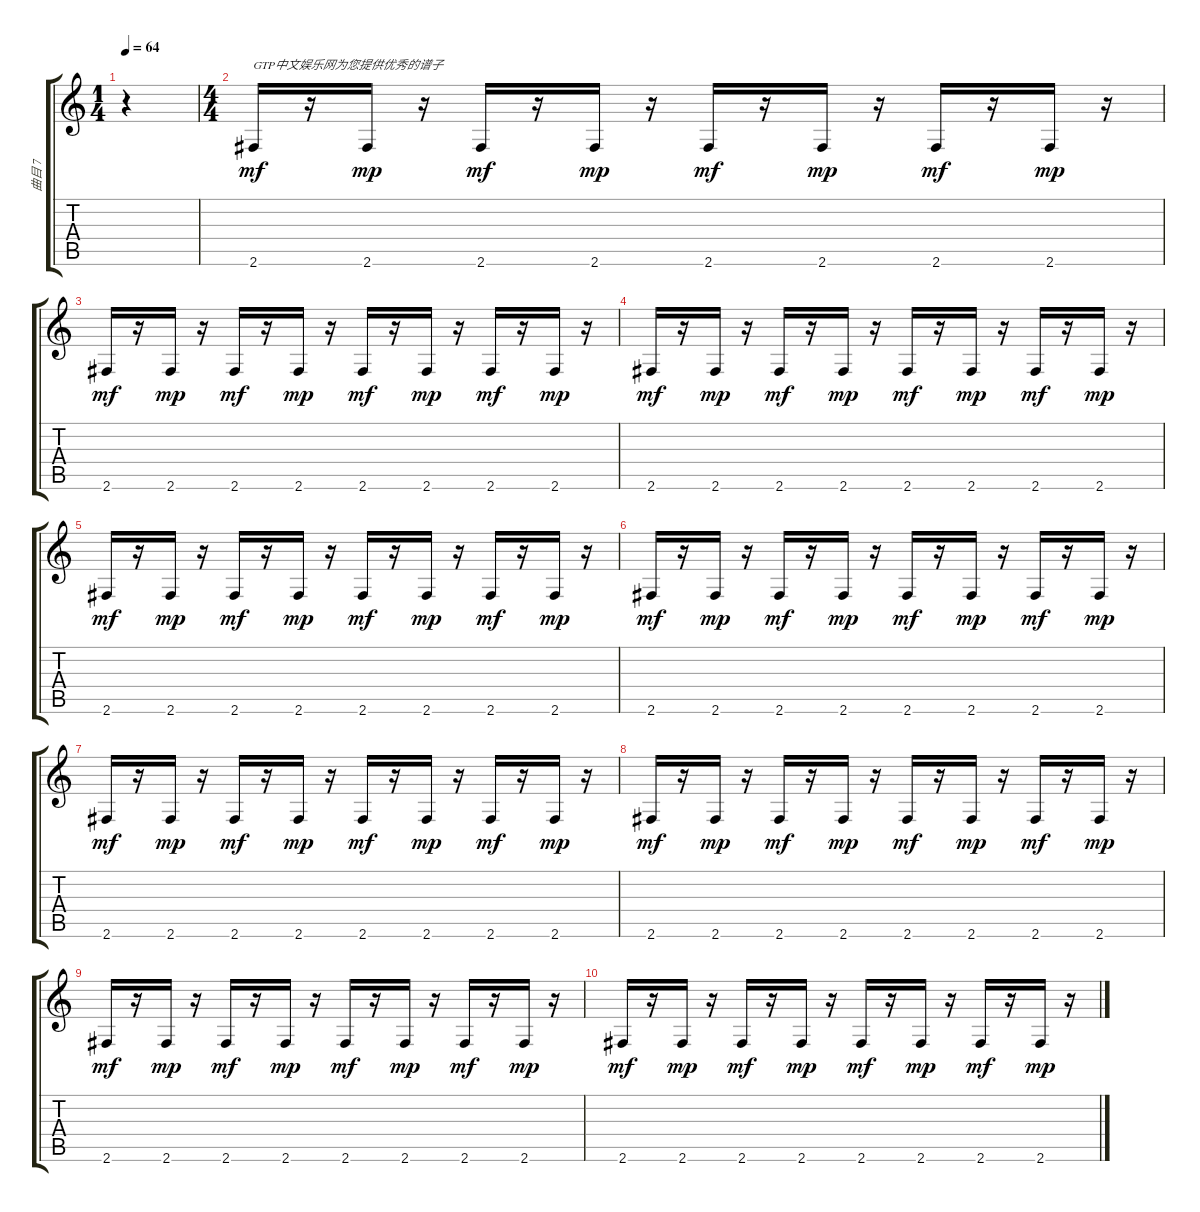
\track ("曲目 7" "曲目 7") {instrument acousticguitarnylon}
\staff {score tabs}
\tuning (E4 B3 G3 D3 A2 E2) {hide}
\ts (1 4)
\tempo 64
\clef g2
\ks c
r.4{dy mf instrument acousticguitarnylon} |
\ts (4 4)
2.6.16{txt "GTP中文娱乐网为您提供优秀的谱子"} r.16 2.6.16{dy mp} r.16 2.6.16{dy mf} r.16 2.6.16{dy mp} r.16 2.6.16{dy mf} r.16 2.6.16{dy mp} r.16 2.6.16{dy mf} r.16 2.6.16{dy mp} r.16 |
2.6.16{dy mf} r.16 2.6.16{dy mp} r.16 2.6.16{dy mf} r.16 2.6.16{dy mp} r.16 2.6.16{dy mf} r.16 2.6.16{dy mp} r.16 2.6.16{dy mf} r.16 2.6.16{dy mp} r.16 |
2.6.16{dy mf} r.16 2.6.16{dy mp} r.16 2.6.16{dy mf} r.16 2.6.16{dy mp} r.16 2.6.16{dy mf} r.16 2.6.16{dy mp} r.16 2.6.16{dy mf} r.16 2.6.16{dy mp} r.16 |
2.6.16{dy mf} r.16 2.6.16{dy mp} r.16 2.6.16{dy mf} r.16 2.6.16{dy mp} r.16 2.6.16{dy mf} r.16 2.6.16{dy mp} r.16 2.6.16{dy mf} r.16 2.6.16{dy mp} r.16 |
2.6.16{dy mf} r.16 2.6.16{dy mp} r.16 2.6.16{dy mf} r.16 2.6.16{dy mp} r.16 2.6.16{dy mf} r.16 2.6.16{dy mp} r.16 2.6.16{dy mf} r.16 2.6.16{dy mp} r.16 |
2.6.16{dy mf} r.16 2.6.16{dy mp} r.16 2.6.16{dy mf} r.16 2.6.16{dy mp} r.16 2.6.16{dy mf} r.16 2.6.16{dy mp} r.16 2.6.16{dy mf} r.16 2.6.16{dy mp} r.16 |
2.6.16{dy mf} r.16 2.6.16{dy mp} r.16 2.6.16{dy mf} r.16 2.6.16{dy mp} r.16 2.6.16{dy mf} r.16 2.6.16{dy mp} r.16 2.6.16{dy mf} r.16 2.6.16{dy mp} r.16 |
2.6.16{dy mf} r.16 2.6.16{dy mp} r.16 2.6.16{dy mf} r.16 2.6.16{dy mp} r.16 2.6.16{dy mf} r.16 2.6.16{dy mp} r.16 2.6.16{dy mf} r.16 2.6.16{dy mp} r.16 |
2.6.16{dy mf} r.16 2.6.16{dy mp} r.16 2.6.16{dy mf} r.16 2.6.16{dy mp} r.16 2.6.16{dy mf} r.16 2.6.16{dy mp} r.16 2.6.16{dy mf} r.16 2.6.16{dy mp} r.16
